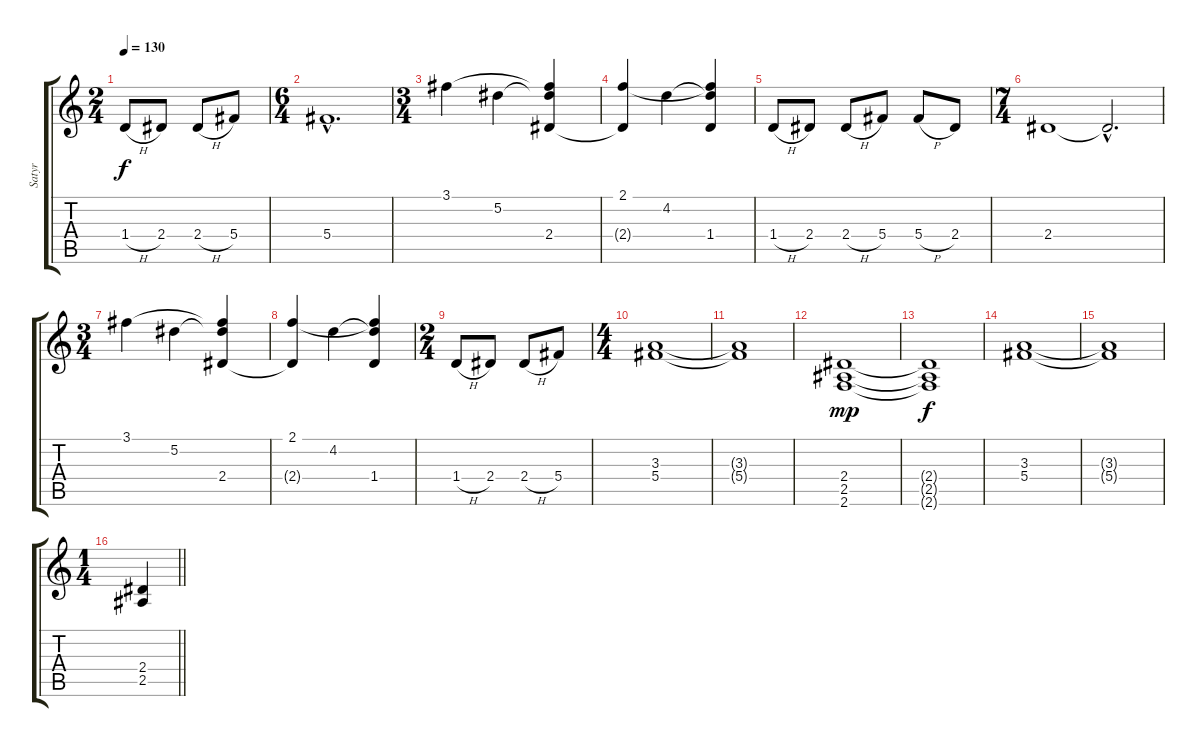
\track ("Satyr" "Satyr") {instrument distortionguitar}
\staff {score tabs}
\tuning (Eb4 Bb3 Gb3 Db3 Ab2 Eb2) {hide}
\ts (2 4)
\tempo 130
\clef g2
\ks c
1.4{h}.8{dy f} 2.4.8 2.4{h}.8 5.4.8 |
\ts (6 4)
5.4{hac}.1{d} |
\ts (3 4)
3.1.4 5.2.4 (3.1{t} 5.2{t} 2.4).4 |
(2.1 2.4{t}).4 4.2.4 (2.1{t} 4.2{t} 1.4).4 |
1.4{h}.8 2.4.8 2.4{h}.8 5.4.8 5.4{h}.8 2.4.8 |
\ts (7 4)
2.4.1 2.4{hac t}.2{d} |
\ts (3 4)
3.1.4 5.2.4 (3.1{t} 5.2{t} 2.4).4 |
(2.1 2.4{t}).4 4.2.4 (2.1{t} 4.2{t} 1.4).4 |
\ts (2 4)
1.4{h}.8 2.4.8 2.4{h}.8 5.4.8 |
\ts (4 4)
(3.3 5.4).1 |
(3.3{t} 5.4{t}).1 |
(2.4 2.5 2.6).1{dy mp} |
(2.4{t} 2.5{t} 2.6{t}).1{dy f} |
(3.3 5.4).1 |
(3.3{t} 5.4{t}).1 |
\ts (1 4)
\barLineRight lightlight
(2.4 2.5).4
